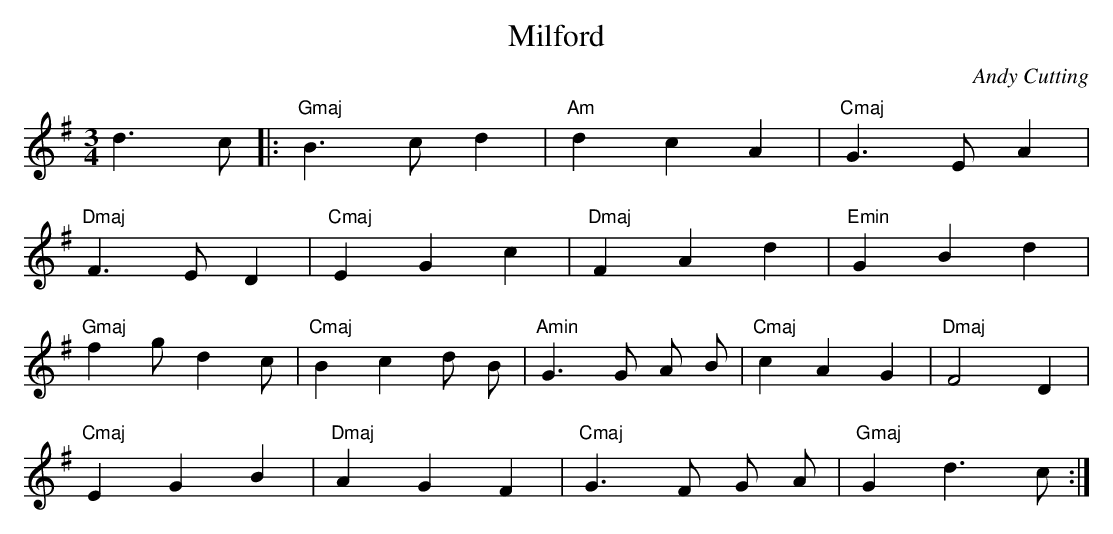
X:1
T: Milford
C: Andy Cutting
K:G
L:1/8
M:3/4
d3 c|:"Gmaj"B3 c d2|"Am" d2 c2 A2|"Cmaj"G3 E A2|
"Dmaj"F3 E D2|"Cmaj"E2 G2 c2|"Dmaj"F2 A2 d2|"Emin"G2 B2 d2|
"Gmaj"f2 g d2 c|"Cmaj"B2 c2 d B|"Amin"G3 G A B|"Cmaj"c2 A2 G2|"Dmaj"F4 D2|
"Cmaj"E2 G2 B2|"Dmaj"A2 G2 F2|"Cmaj"G3 F G A|"Gmaj"G2 d3 c:|
